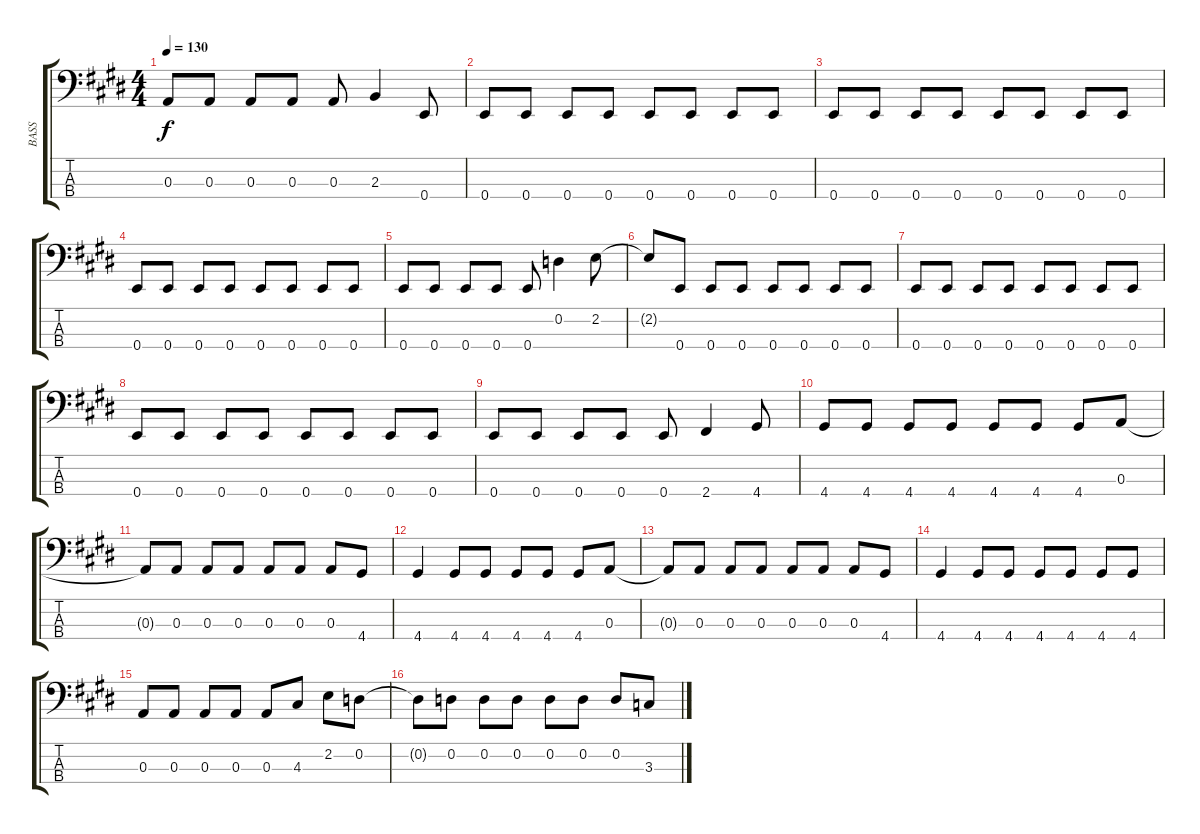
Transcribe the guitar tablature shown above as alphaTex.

\track ("BASS" "BASS") {instrument electricbassfinger}
\staff {score tabs}
\tuning (G2 D2 A1 E1) {hide}
\ts (4 4)
\tempo 130
\clef f4
\ks e
0.3{t}.8{dy f} 0.3.8 0.3.8 0.3.8 0.3.8 2.3.4 0.4.8 |
0.4.8 0.4.8 0.4.8 0.4.8 0.4.8 0.4.8 0.4.8 0.4.8 |
0.4.8 0.4.8 0.4.8 0.4.8 0.4.8 0.4.8 0.4.8 0.4.8 |
0.4.8 0.4.8 0.4.8 0.4.8 0.4.8 0.4.8 0.4.8 0.4.8 |
0.4.8 0.4.8 0.4.8 0.4.8 0.4.8 0.2.4 2.2.8 |
2.2{t}.8 0.4.8 0.4.8 0.4.8 0.4.8 0.4.8 0.4.8 0.4.8 |
0.4.8 0.4.8 0.4.8 0.4.8 0.4.8 0.4.8 0.4.8 0.4.8 |
0.4.8 0.4.8 0.4.8 0.4.8 0.4.8 0.4.8 0.4.8 0.4.8 |
0.4.8 0.4.8 0.4.8 0.4.8 0.4.8 2.4.4 4.4.8 |
4.4.8 4.4.8 4.4.8 4.4.8 4.4.8 4.4.8 4.4.8 0.3.8 |
0.3{t}.8 0.3.8 0.3.8 0.3.8 0.3.8 0.3.8 0.3.8 4.4.8 |
4.4.4 4.4.8 4.4.8 4.4.8 4.4.8 4.4.8 0.3.8 |
0.3{t}.8 0.3.8 0.3.8 0.3.8 0.3.8 0.3.8 0.3.8 4.4.8 |
4.4.4 4.4.8 4.4.8 4.4.8 4.4.8 4.4.8 4.4.8 |
0.3.8 0.3.8 0.3.8 0.3.8 0.3.8 4.3.8 2.2.8 0.2.8 |
0.2{t}.8 0.2.8 0.2.8 0.2.8 0.2.8 0.2.8 0.2.8 3.3.8
